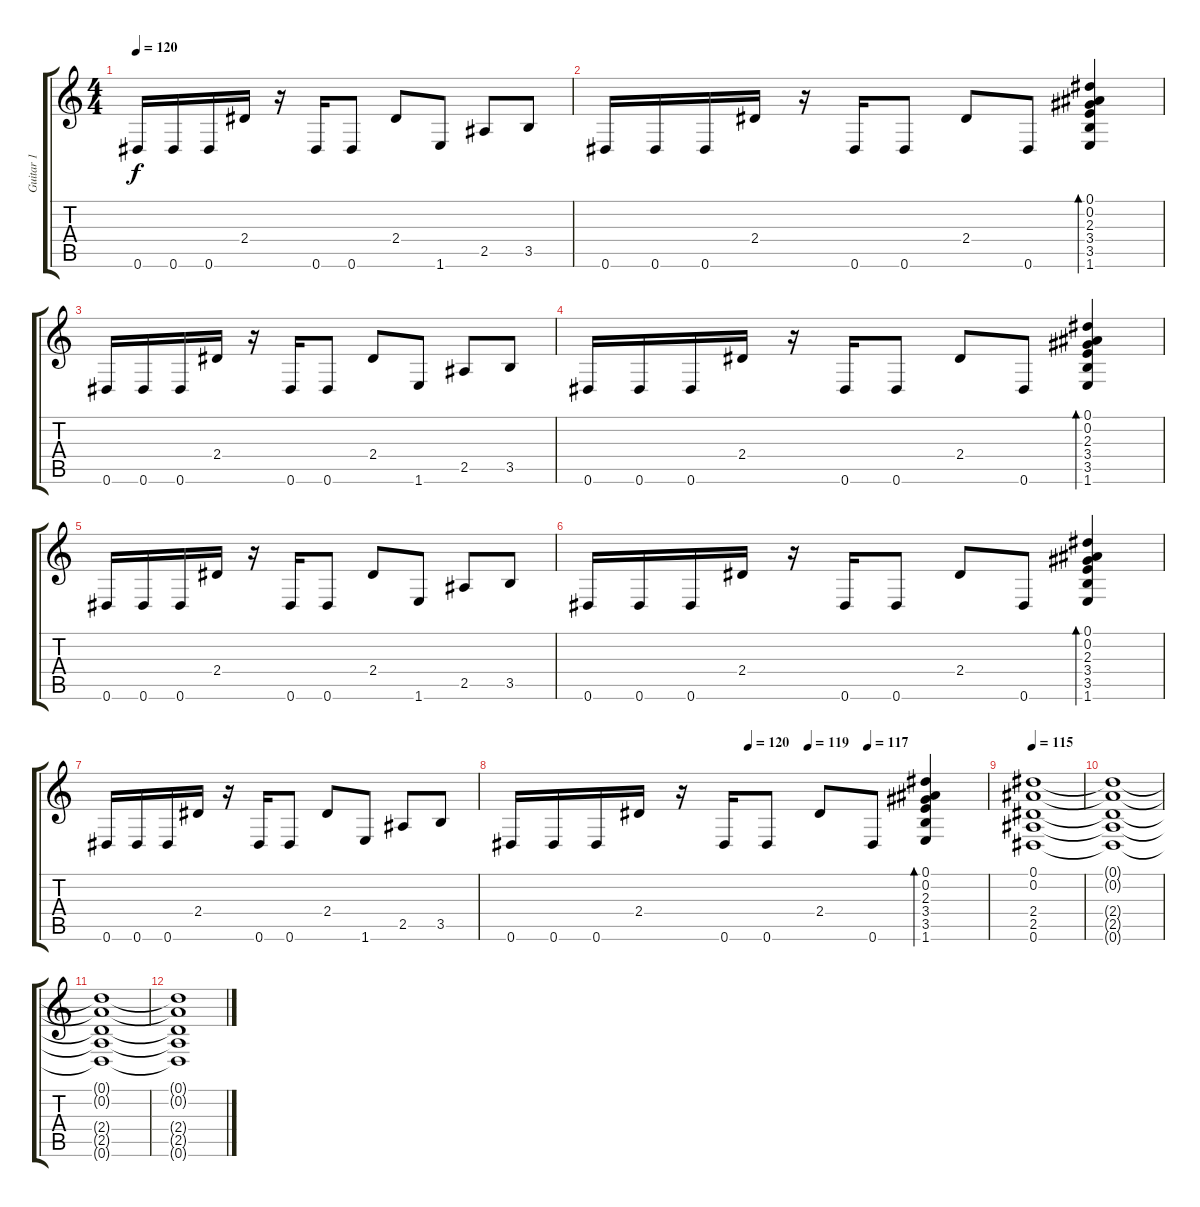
\track ("Guitar 1" "Guitar 1") {instrument overdrivenguitar}
\staff {score tabs}
\tuning (Eb4 Bb3 Gb3 Db3 Ab2 Eb2) {hide}
\ts (4 4)
\tempo 120
\clef g2
\ks c
0.6.16{dy f} 0.6.16 0.6.16 2.4.16 r.16 0.6.16 0.6.8 2.4.8 1.6.8 2.5.8 3.5.8 |
0.6.16 0.6.16 0.6.16 2.4.16 r.16 0.6.16 0.6.8 2.4.8 0.6.8 (0.1 0.2 2.3 3.4 3.5 1.6).4{bd 60} |
0.6.16 0.6.16 0.6.16 2.4.16 r.16 0.6.16 0.6.8 2.4.8 1.6.8 2.5.8 3.5.8 |
0.6.16 0.6.16 0.6.16 2.4.16 r.16 0.6.16 0.6.8 2.4.8 0.6.8 (0.1 0.2 2.3 3.4 3.5 1.6).4{bd 60} |
0.6.16 0.6.16 0.6.16 2.4.16 r.16 0.6.16 0.6.8 2.4.8 1.6.8 2.5.8 3.5.8 |
0.6.16 0.6.16 0.6.16 2.4.16 r.16 0.6.16 0.6.8 2.4.8 0.6.8 (0.1 0.2 2.3 3.4 3.5 1.6).4{bd 60} |
0.6.16 0.6.16 0.6.16 2.4.16 r.16 0.6.16 0.6.8 2.4.8 1.6.8 2.5.8 3.5.8 |
\tempo (120 0.5)
\tempo (119 0.625)
\tempo (117 0.75)
0.6.16 0.6.16 0.6.16 2.4.16 r.16 0.6.16 0.6.8 2.4.8 0.6.8 (0.1 0.2 2.3 3.4 3.5 1.6).4{bd 60} |
\tempo 115
(0.1 0.2 2.4 2.5 0.6).1 |
(0.1{t} 0.2{t} 2.4{t} 2.5{t} 0.6{t}).1 |
(0.1{t} 0.2{t} 2.4{t} 2.5{t} 0.6{t}).1 |
(0.1{t} 0.2{t} 2.4{t} 2.5{t} 0.6{t}).1
